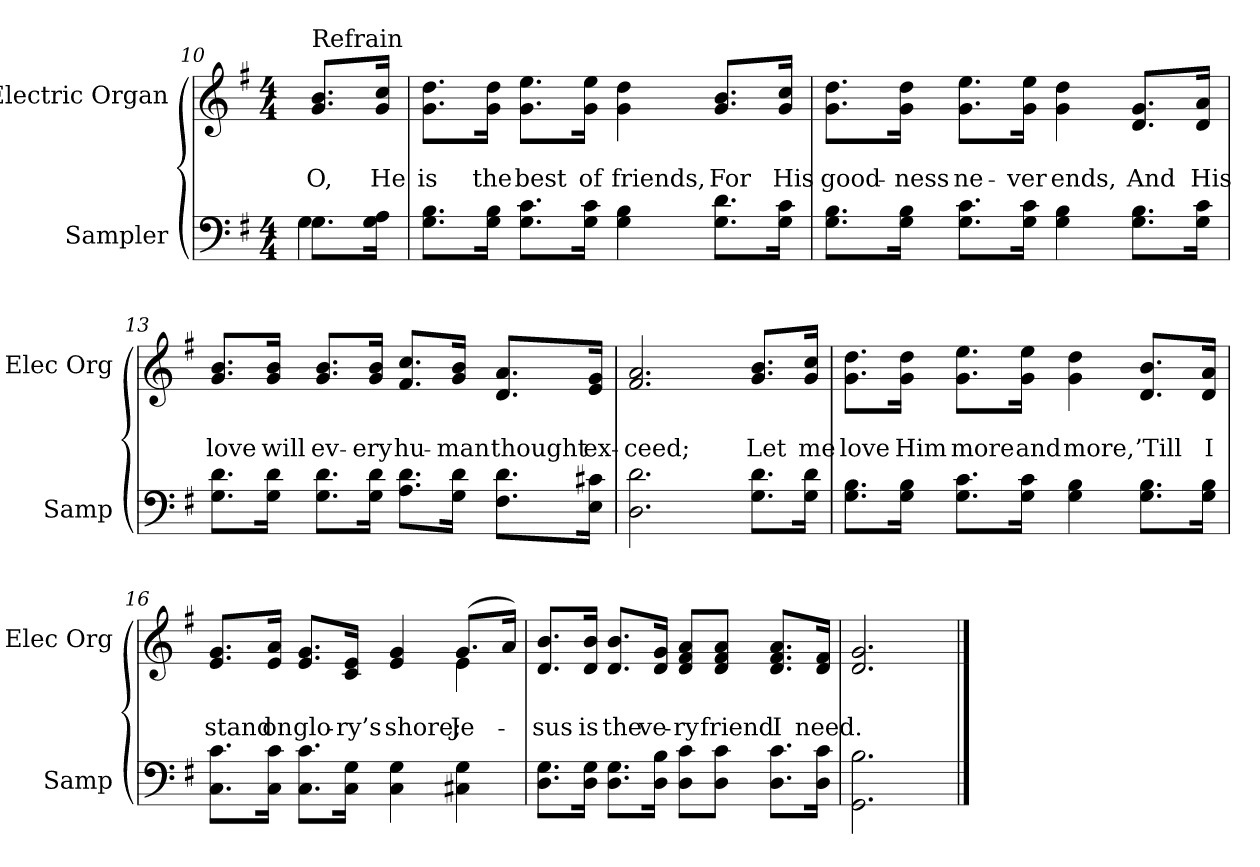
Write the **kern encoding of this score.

**kern	**kern	**text	**text
*part2	*part1	*part1	*part1
*staff2	*staff1	*staff1	*staff1
*I"Sampler	*I"Electric Organ	*	*
*I'Samp	*I'Elec Org	*	*
*clefF4	*clefG2	*	*
*k[f#]	*k[f#]	*	*
*G:	*G:	*	*
*M4/4	*M4/4	*	*
=10	=10	=10	=10
*^	*	*	*
!	!	!LO:TX:t=Refrain	!	!
8.G\L	4G	8.g/ 8.b/L	.	O,
16G\ 16A\Jk	.	16g/ 16cc/Jk	.	He
*v	*v	*	*	*
=11	=11	=11	=11
8.G\ 8.B\L	8.g\ 8.dd\L	.	is
16G\ 16B\Jk	16g\ 16dd\Jk	.	the
8.G\ 8.c\L	8.g\ 8.ee\L	.	best
16G\ 16c\Jk	16g\ 16ee\Jk	.	of
4G 4B	4g 4dd	.	friends,
8.G\ 8.d\L	8.g/ 8.b/L	.	For
16G\ 16c\Jk	16g/ 16cc/Jk	.	His
=12	=12	=12	=12
8.G\ 8.B\L	8.g\ 8.dd\L	.	good-
16G\ 16B\Jk	16g\ 16dd\Jk	.	-ness
8.G\ 8.c\L	8.g\ 8.ee\L	.	ne-
16G\ 16c\Jk	16g\ 16ee\Jk	.	-ver
4G 4B	4g 4dd	.	ends,
8.G\ 8.B\L	8.d/ 8.g/L	.	And
16G\ 16c\Jk	16d/ 16a/Jk	.	His
=13	=13	=13	=13
8.G\ 8.d\L	8.g/ 8.b/L	.	love
16G\ 16d\Jk	16g/ 16b/Jk	.	will
8.G\ 8.d\L	8.g/ 8.b/L	.	ev-
16G\ 16d\Jk	16g/ 16b/Jk	.	-ery
8.A\ 8.d\L	8.f#/ 8.cc/L	.	hu-
16G\ 16d\Jk	16g/ 16b/Jk	.	-man
8.F#\ 8.d\L	8.d/ 8.a/L	.	thought
16E\ 16c#X\Jk	16e/ 16g/Jk	.	ex-
=14	=14	=14	=14
2.D 2.d	2.f# 2.a	.	-ceed;
8.G\ 8.d\L	8.g/ 8.b/L	.	Let
16G\ 16d\Jk	16g/ 16cc/Jk	.	me
=15	=15	=15	=15
8.G\ 8.B\L	8.g\ 8.dd\L	.	love
16G\ 16B\Jk	16g\ 16dd\Jk	.	Him
8.G\ 8.c\L	8.g\ 8.ee\L	.	more
16G\ 16c\Jk	16g\ 16ee\Jk	.	and
4G 4B	4g 4dd	.	more,
8.G\ 8.B\L	8.d/ 8.b/L	.	’Till
16G\ 16B\Jk	16d/ 16a/Jk	.	I
=16	=16	=16	=16
*	*^	*	*
8.C\ 8.c\L	8.e/ 8.g/L	2.ryy	.	stand
16C\ 16c\Jk	16e/ 16a/Jk	.	.	on
8.C\ 8.c\L	8.e/ 8.g/L	.	.	glo-
16C\ 16G\Jk	16c/ 16e/Jk	.	.	-ry’s
4C 4G	4e 4g	.	.	shore;
4C#X 4G	(8.g/L	4e	.	Je-
.	16a/Jk)	.	.	.
*	*v	*v	*	*
=17	=17	=17	=17
8.D\ 8.G\L	8.d/ 8.b/L	.	-sus
16D\ 16G\Jk	16d/ 16b/Jk	.	is
8.D\ 8.G\L	8.d/ 8.b/L	.	the
16D\ 16B\Jk	16d/ 16g/Jk	.	ve-
8D\ 8c\L	8d/ 8f#/ 8a/L	.	-ry
8D\ 8c\J	8d/ 8f#/ 8a/J	.	friend
8.D\ 8.c\L	8.d/ 8.f#/ 8.a/L	.	I
16D\ 16c\Jk	16d/ 16f#/Jk	.	need.
=18	=18	=18	=18
2.GG 2.B	2.d 2.g	.	.
==	==	==	==
*-	*-	*-	*-
